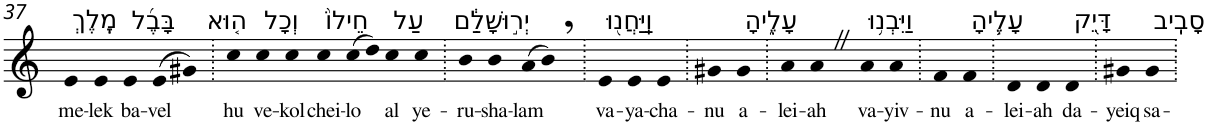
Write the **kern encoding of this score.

**kern	**text
*part1	*part1
*staff1	*staff1
*I"Piano	*
*I'Pno	*
!!LO:PB:g=z
*clefG2	*
*k[]	*
=37	=37
!LO:TX:a:t=מֶֽלֶךְ	!
!	!LO:LY:b
4e	me-
!	!LO:LY:b
4e	-lek
!LO:TX:a:t=בָּבֶ֜ל	!
!	!LO:LY:b
4e	ba-
!	!LO:LY:b
(>8e	-vel
8g#X)	.
=38.	=38.
!LO:TX:a:t=ה֤וּא	!
!	!LO:LY:b
4cc	hu
!LO:TX:a:t=וְכָל	!
!	!LO:LY:b
4cc	ve-
!	!LO:LY:b
4cc	-kol
!LO:TX:a:t=חֵילוֹ֙	!
!	!LO:LY:b
4cc	chei-
!	!LO:LY:b
(>8cc	-lo
8dd)	.
!LO:TX:a:t=עַל	!
!	!LO:LY:b
4cc	al
!LO:TX:a:t=יְר֣וּשָׁלִַ֔ם	!
!	!LO:LY:b
4cc	ye-
=39.	=39.
!	!LO:LY:b
4b	-ru-
!	!LO:LY:b
4b	-sha-
!	!LO:LY:b
(>8a	-lam
8b,)	.
=40.	=40.
!LO:TX:a:t=וַֽיַּחֲנ֖וּ	!
!	!LO:LY:b
4e	va-
!	!LO:LY:b
4e	-ya-
!	!LO:LY:b
4e	-cha-
=41.	=41.
!	!LO:LY:b
4g#X	-nu
!LO:TX:a:t=עָלֶ֑יהָ	!
!	!LO:LY:b
4g#	a-
=42.	=42.
!	!LO:LY:b
4a	-lei-
!	!LO:LY:b
4aZ	-ah
!LO:TX:a:t=וַיִּבְנ֥וּ	!
!	!LO:LY:b
4a	va-
!	!LO:LY:b
4a	-yiv-
=43.	=43.
!	!LO:LY:b
4f	-nu
!LO:TX:a:t=עָלֶ֛יהָ	!
!	!LO:LY:b
4f	a-
=44.	=44.
!	!LO:LY:b
4d	-lei-
!	!LO:LY:b
4d	-ah
!LO:TX:a:t=דָּיֵ֖ק	!
!	!LO:LY:b
4d	da-
=45.	=45.
!	!LO:LY:b
4g#X	-yeiq
!LO:TX:a:t=סָבִֽיב	!
!	!LO:LY:b
4g#	sa-
=.	=.
*-	*-
